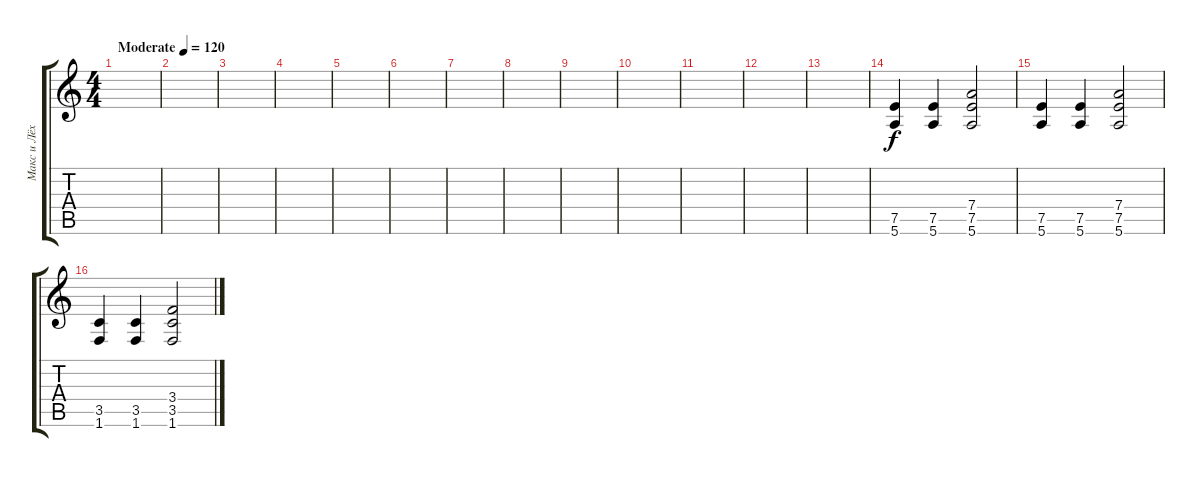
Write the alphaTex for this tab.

\track ("Макс и Лёха" "Макс и Лёх") {instrument distortionguitar}
\staff {score tabs}
\tuning (E4 B3 G3 D3 A2 E2) {hide}
\ts (4 4)
\tempo (120 "Moderate")
\clef g2
\ks c
|
|
|
|
|
|
|
|
|
|
|
|
|
(7.5 5.6).4 (7.5 5.6).4 (7.4 7.5 5.6).2 |
(7.5 5.6).4 (7.5 5.6).4 (7.4 7.5 5.6).2 |
(3.5 1.6).4 (3.5 1.6).4 (3.4 3.5 1.6).2
